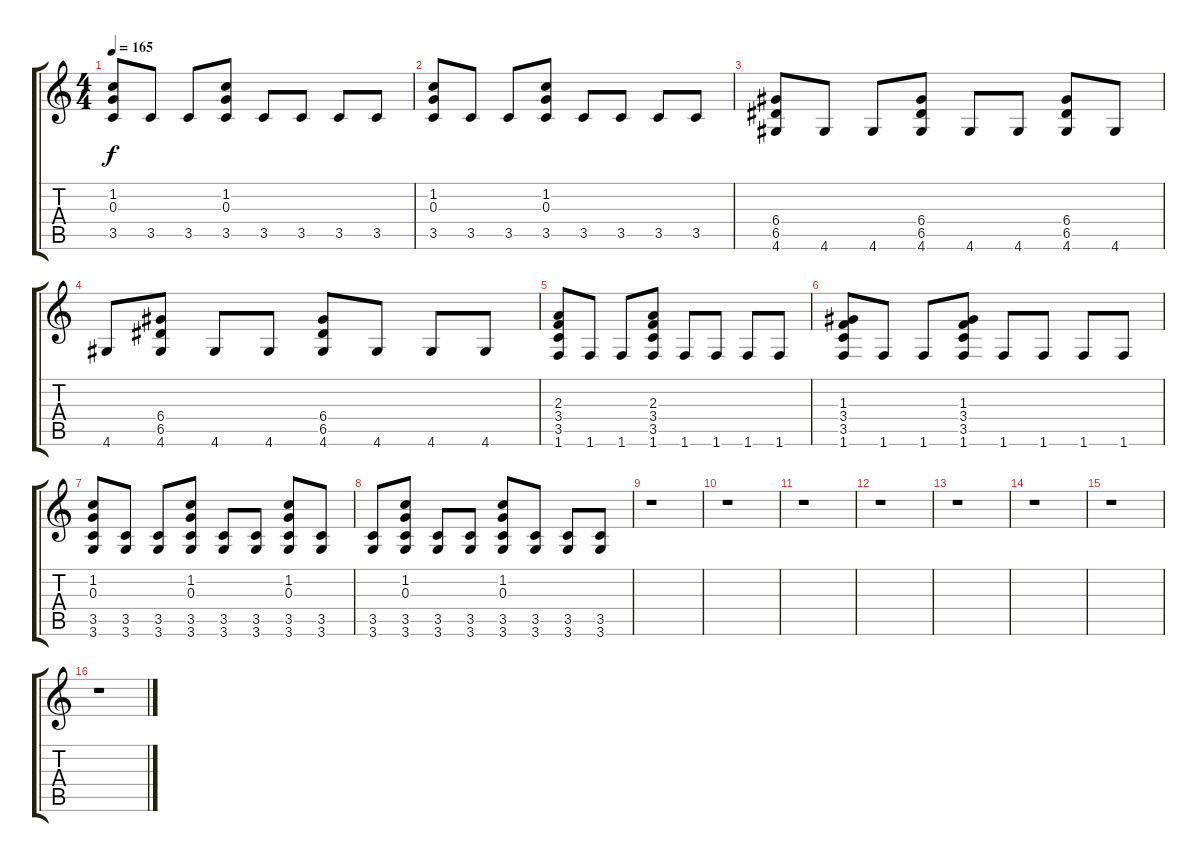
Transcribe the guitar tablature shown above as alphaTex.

\track "" {instrument overdrivenguitar}
\staff {score tabs}
\tuning (E4 B3 G3 D3 A2 E2) {hide}
\ts (4 4)
\tempo 165
\clef g2
\ks c
(1.2 0.3 3.5).8{dy f} 3.5.8 3.5.8 (1.2 0.3 3.5).8 3.5.8 3.5.8 3.5.8 3.5.8 |
(1.2 0.3 3.5).8 3.5.8 3.5.8 (1.2 0.3 3.5).8 3.5.8 3.5.8 3.5.8 3.5.8 |
(6.4 6.5 4.6).8 4.6.8 4.6.8 (6.4 6.5 4.6).8 4.6.8 4.6.8 (6.4 6.5 4.6).8 4.6.8 |
4.6.8 (6.4 6.5 4.6).8 4.6.8 4.6.8 (6.4 6.5 4.6).8 4.6.8 4.6.8 4.6.8 |
(2.3 3.4 3.5 1.6).8 1.6.8 1.6.8 (2.3 3.4 3.5 1.6).8 1.6.8 1.6.8 1.6.8 1.6.8 |
(1.3 3.4 3.5 1.6).8 1.6.8 1.6.8 (1.3 3.4 3.5 1.6).8 1.6.8 1.6.8 1.6.8 1.6.8 |
(1.2 0.3 3.5 3.6).8 (3.5 3.6).8 (3.5 3.6).8 (1.2 0.3 3.5 3.6).8 (3.5 3.6).8 (3.5 3.6).8 (1.2 0.3 3.5 3.6).8 (3.5 3.6).8 |
(3.5 3.6).8 (1.2 0.3 3.5 3.6).8 (3.5 3.6).8 (3.5 3.6).8 (1.2 0.3 3.5 3.6).8 (3.5 3.6).8 (3.5 3.6).8 (3.5 3.6).8 |
r.1 |
r.1 |
r.1 |
r.1 |
r.1 |
r.1 |
r.1 |
r.1
